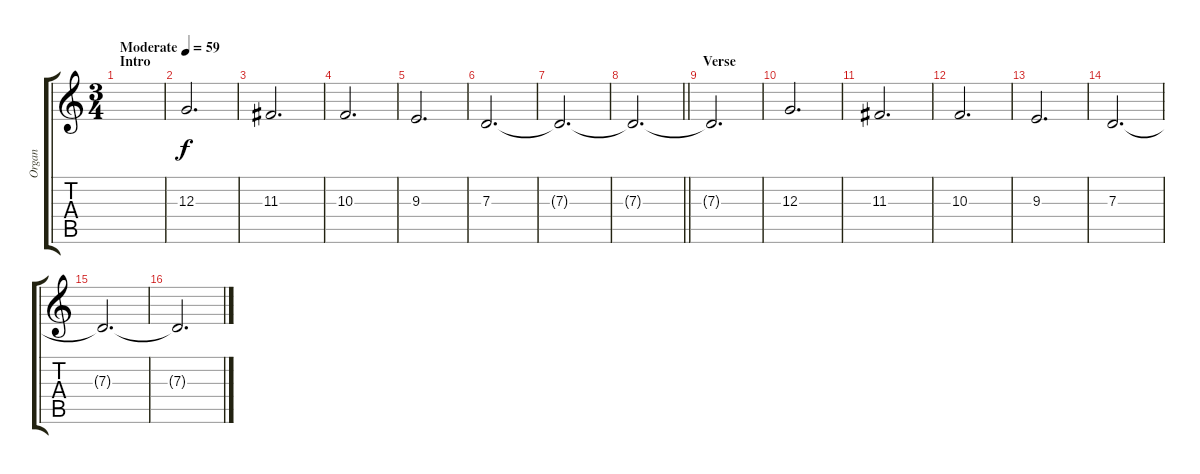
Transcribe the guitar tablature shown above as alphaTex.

\track ("Organ" "Organ") {instrument rockorgan}
\staff {score tabs}
\tuning (E4 B3 G3 D3 A2 E2) {hide}
\ts (3 4)
\section ("" "Intro")
\tempo (59 "Moderate")
\clef g2
\ks c
|
12.3.2{d} |
11.3.2{d} |
10.3.2{d} |
9.3.2{d} |
7.3.2{d} |
7.3{t}.2{d} |
\barLineRight lightlight
7.3{t}.2{d} |
\section ("" "Verse")
7.3{t}.2{d} |
12.3.2{d} |
11.3.2{d} |
10.3.2{d} |
9.3.2{d} |
7.3.2{d} |
7.3{t}.2{d} |
7.3{t}.2{d}
